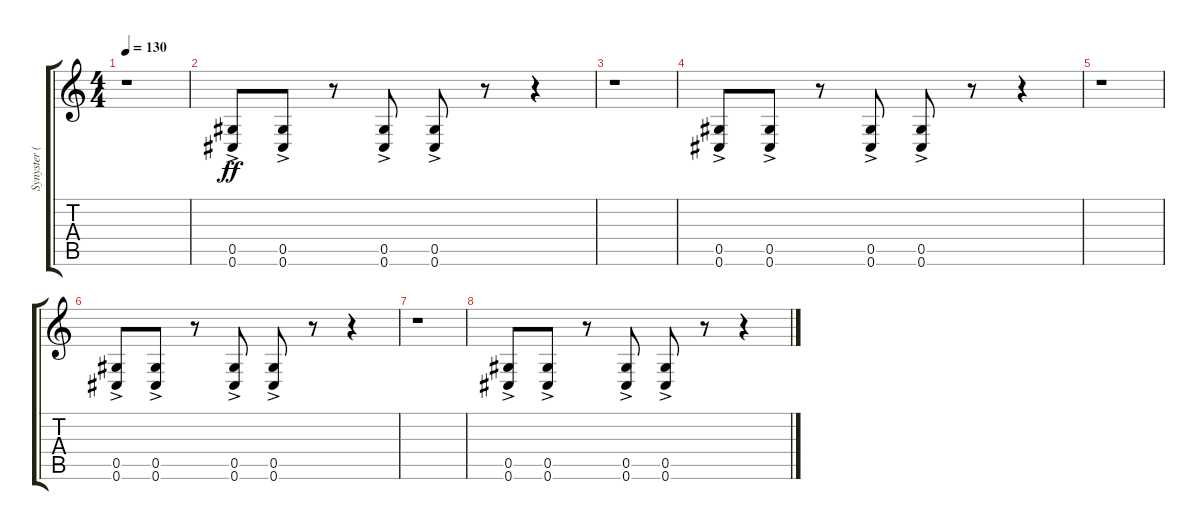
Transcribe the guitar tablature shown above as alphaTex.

\track ("Synyster ( Lead Gtr )" "Synyster (") {instrument distortionguitar}
\staff {score tabs}
\tuning (Eb4 Bb3 Gb3 Db3 Ab2 Db2) {hide}
\ts (4 4)
\tempo 130
\clef g2
\ks c
r.1{dy ff} |
(0.5{ac} 0.6{ac}).8 (0.5{ac} 0.6{ac}).8 r.8 (0.5{ac} 0.6{ac}).8 (0.5{ac} 0.6{ac}).8 r.8 r.4 |
r.1 |
(0.5{ac} 0.6{ac}).8 (0.5{ac} 0.6{ac}).8 r.8 (0.5{ac} 0.6{ac}).8 (0.5{ac} 0.6{ac}).8 r.8 r.4 |
r.1 |
(0.5{ac} 0.6{ac}).8 (0.5{ac} 0.6{ac}).8 r.8 (0.5{ac} 0.6{ac}).8 (0.5{ac} 0.6{ac}).8 r.8 r.4 |
r.1 |
(0.5{ac} 0.6{ac}).8 (0.5{ac} 0.6{ac}).8 r.8 (0.5{ac} 0.6{ac}).8 (0.5{ac} 0.6{ac}).8 r.8 r.4
